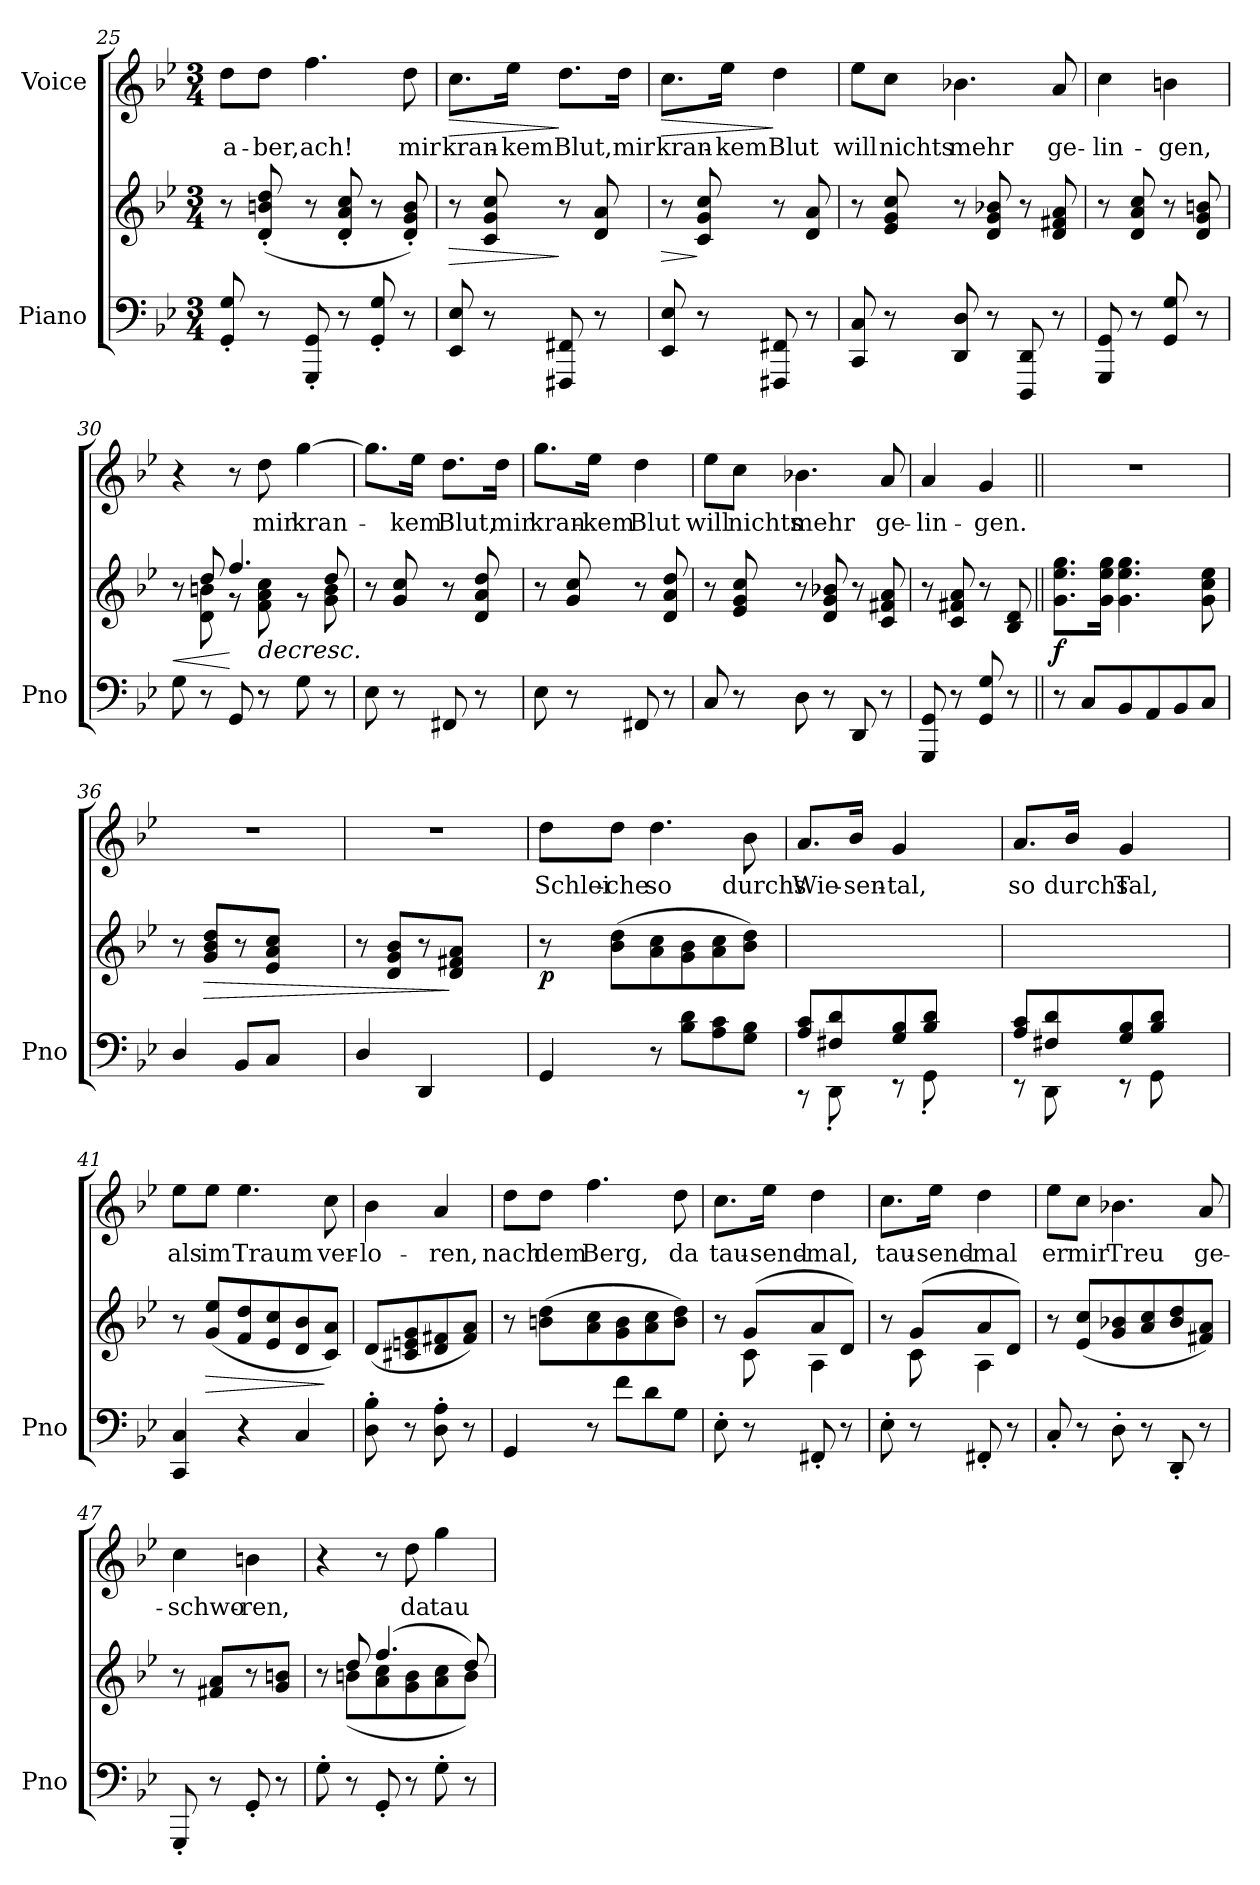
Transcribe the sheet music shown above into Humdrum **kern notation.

**kern	**kern	**dynam	**kern	**text	**dynam
*part2	*part2	*part2	*part1	*part1	*part1
*staff3	*staff2	*staff2/3	*staff1	*staff1	*staff1
*I"Piano	*	*	*I"Voice	*	*
*I'Pno	*	*	*	*	*
*clefF4	*clefG2	*	*clefG2	*	*
*k[b-e-]	*k[b-e-]	*	*k[b-e-]	*	*
*M3/4	*M3/4	*	*M3/4	*	*
=25	=25	=25	=25	=25	=25
8GG/' 8G/'	8r	.	8dd\L	a-	.
8r	(8d/' 8bn/' 8dd/'	.	8dd\J	-ber,	.
8GGG/' 8GG/'	8r	.	4.ff\	ach!	.
8r	8d/' 8a/' 8cc/'	.	.	.	.
8GG/' 8G/'	8r	.	.	.	.
8r	8d/' 8g/' 8b/')	.	8dd\	mir	.
=26	=26	=26	=26	=26	=26
!	!	!LO:HP:b	!	!	!LO:HP:b
8EE-/ 8E-/	8r	>	8.cc\L	kran-	>
8r	8c/ 8g/ 8cc/	.	.	.	.
.	.	.	16ee-\Jk	-kem	.
8FFF#X/ 8FF#X/	8r	]	8.dd\L	Blut,	]
8r	8d/ 8a/	.	.	.	.
.	.	.	16dd\Jk	mir	.
=27	=27	=27	=27	=27	=27
!	!	!LO:HP:b	!	!	!LO:HP:b
8EE-/ 8E-/	8r	>	8.cc\L	kran-	>
8r	8c/ 8g/ 8cc/	]	.	.	.
.	.	.	16ee-\Jk	-kem	.
8FFF#X/ 8FF#X/	8r	.	4dd\	Blut	]
8r	8d/ 8a/	.	.	.	.
=28	=28	=28	=28	=28	=28
8CC/ 8C/	8r	.	8ee-\L	will	.
8r	8e-/ 8g/ 8cc/	.	8cc\J	nichts	.
8DD/ 8D/	8r	.	4.b-X\	mehr	.
8r	8d/ 8g/ 8b-X/	.	.	.	.
8DDD/ 8DD/	8r	.	.	.	.
8r	8d/ 8f#X/ 8a/	.	8a/	ge-	.
=29	=29	=29	=29	=29	=29
8GGG/ 8GG/	8r	.	4cc\	-lin-	.
8r	8d/ 8a/ 8cc/	.	.	.	.
8GG/ 8G/	8r	.	4bn\	-gen,	.
8r	8d/ 8g/ 8bn/	.	.	.	.
=30	=30	=30	=30	=30	=30
!	!	!LO:HP:b	!	!	!
*	*^	*	*	*	*
8G\	8r	8ryy	<	4r	.	.
8r	8dd/	8d\ 8bn\	.	.	.	.
8GG/	4.ff/	8r	[	8r	.	.
!	!	!	!LO:HP:b	!	!	!
8r	.	8f\ 8a\ 8cc\	>	8dd\	mir	.
8G\	.	8r	.	[4gg\	kran-	.
8r	8dd/	8g\ 8b\	.	.	.	.
*	*v	*v	*	*	*	*
=31	=31	=31	=31	=31	=31
8E-\	8r	.	8.gg\L]	.	.
8r	8g/ 8cc/	.	.	.	.
.	.	.	16ee-\Jk	-kem	.
8FF#X/	8r	.	8.dd\L	Blut,	.
8r	8d/ 8a/ 8dd/	.	.	.	.
.	.	.	16dd\Jk	mir	.
=32	=32	=32	=32	=32	=32
8E-\	8r	.	8.gg\L	kran-	.
8r	8g/ 8cc/	.	.	.	.
.	.	.	16ee-\Jk	-kem	.
8FF#X/	8r	.	4dd\	Blut	.
8r	8d/ 8a/ 8dd/	.	.	.	.
=33	=33	=33	=33	=33	=33
8C/	8r	.	8ee-\L	will	.
8r	8e-/ 8g/ 8cc/	.	8cc\J	nichts	.
8D\	8r	.	4.b-X\	mehr	.
8r	8d/ 8g/ 8b-X/	.	.	.	.
8DD/	8r	.	.	.	.
8r	8c/ 8f#X/ 8a/	.	8a/	ge-	.
=34	=34	=34	=34	=34	=34
8GGG/ 8GG/	8r	.	4a/	-lin-	.
8r	8c/ 8f#X/ 8a/	.	.	.	.
8GG/ 8G/	8r	.	4g/	-gen.	.
8r	8B-/ 8d/	.	.	.	.
=35||	=35||	=35||	=35||	=35||	=35||
!	!	!LO:DY:b	!	!	!
8r	8.g\ 8.ee-\ 8.gg\L	f	2.r	.	.
8C/L	.	.	.	.	.
.	16g\ 16ee-\ 16gg\Jk	.	.	.	.
8BB-/	4.g\ 4.ee-\ 4.gg\	.	.	.	.
8AA/	.	.	.	.	.
8BB-/	.	.	.	.	.
8C/J	8g\ 8cc\ 8ee-\	.	.	.	.
=36	=36	=36	=36	=36	=36
4D/	8r	.	2.r	.	.
!	!	!LO:HP:b	!	!	!
.	8g/ 8b-/ 8dd/L	>	.	.	.
8BB-/L	8r	.	.	.	.
8C/J	8e-/ 8a/ 8cc/J	.	.	.	.
4ryy	4ryy	.	.	.	.
=37	=37	=37	=37	=37	=37
4D/	8r	.	2.r	.	.
.	8d/ 8g/ 8b-/L	.	.	.	.
4DD/	8r	.	.	.	.
.	8d/ 8f#X/ 8a/J	]	.	.	.
4ryy	4ryy	.	.	.	.
=38	=38	=38	=38	=38	=38
!	!	!LO:DY:b	!	!	!
4GG/	8r	p	8dd\L	Schlei-	.
.	(8b-\ 8dd\L	.	8dd\J	-che	.
8r	8a\ 8cc\	.	4.dd\	so	.
8B-\ 8d\L	8g\ 8b-\	.	.	.	.
8A\ 8c\	8a\ 8cc\	.	.	.	.
8G\ 8B-\J	8b-\ 8dd\J)	.	8b-\	durchs	.
=39	=39	=39	=39	=39	=39
*^	*	*	*	*	*
8A/ 8c/L	8r	2.ryy	.	8.a/L	Wie-	.
8F#X/ 8d/	8DD'\	.	.	.	.	.
.	.	.	.	16b-/Jk	-sen-	.
8G/ 8B-/	8r	.	.	4g/	-tal,	.
8B-/ 8d/J	8GG'\	.	.	.	.	.
4ryy	4ryy	.	.	4ryy	.	.
=40	=40	=40	=40	=40	=40	=40
8A/ 8c/L	8r	2.ryy	.	8.a/L	so	.
8F#X/ 8d/	8DD\	.	.	.	.	.
.	.	.	.	16b-/Jk	durchs	.
8G/ 8B-/	8r	.	.	4g/	Tal,	.
8B-/ 8d/J	8GG\	.	.	.	.	.
4ryy	4ryy	.	.	4ryy	.	.
*v	*v	*	*	*	*	*
=41	=41	=41	=41	=41	=41
4CC/ 4C/	8r	.	8ee-\L	als	.
!	!	!LO:HP:b	!	!	!
.	(8g/ 8ee-/L	>	8ee-\J	im	.
4r	8f/ 8dd/	.	4.ee-\	Traum	.
.	8e-/ 8cc/	.	.	.	.
4C/	8d/ 8b-/	.	.	.	.
.	8c/ 8a/J)	]	8cc\	ver-	.
=42	=42	=42	=42	=42	=42
8D\' 8B-\'	(8d/L	.	4b-\	-lo-	.
8r	8c#X/ 8en/ 8g/	.	.	.	.
8D\' 8A\'	8d/ 8f#X/	.	4a/	-ren,	.
8r	8f#/ 8a/J)	.	.	.	.
=43	=43	=43	=43	=43	=43
4GG/	8r	.	8dd\L	nach	.
.	(8bn\ 8dd\L	.	8dd\J	dem	.
8r	8a\ 8cc\	.	4.ff\	Berg,	.
8f\L	8g\ 8b\	.	.	.	.
8d\	8a\ 8cc\	.	.	.	.
8G\J	8b\ 8dd\J)	.	8dd\	da	.
=44	=44	=44	=44	=44	=44
*	*^	*	*	*	*
8E-'\	8r	8ryy	.	8.cc\L	tau-	.
8r	(8g/L	8c\	.	.	.	.
.	.	.	.	16ee-\Jk	-send-	.
8FF#X'/	8a/	4A\	.	4dd\	-mal,	.
8r	8d/J)	.	.	.	.	.
=45	=45	=45	=45	=45	=45	=45
8E-'\	8r	8ryy	.	8.cc\L	tau-	.
8r	(8g/L	8c\	.	.	.	.
.	.	.	.	16ee-\Jk	-send-	.
8FF#X'/	8a/	4A\	.	4dd\	-mal	.
8r	8d/J)	.	.	.	.	.
*	*v	*v	*	*	*	*
=46	=46	=46	=46	=46	=46
8C'/	8r	.	8ee-\L	er	.
8r	(8e-/ 8cc/L	.	8cc\J	mir	.
8D'\	8g/ 8b-X/	.	4.b-X\	Treu	.
8r	8a/ 8cc/	.	.	.	.
8DD'/	8b-/ 8dd/	.	.	.	.
8r	8f#X/ 8a/J)	.	8a/	ge-	.
=47	=47	=47	=47	=47	=47
8GGG'/	8r	.	4cc\	-schwo-	.
8r	8f#X/ 8a/L	.	.	.	.
8GG'/	8r	.	4bn\	-ren,	.
8r	8g/ 8bn/J	.	.	.	.
=48	=48	=48	=48	=48	=48
*	*^	*	*	*	*
8G'\	8r	8ryy	.	4r	.	.
8r	8dd/	(8bn\L	.	.	.	.
8GG'/	(4.ff/	8a\ 8cc\	.	8r	.	.
8r	.	8g\ 8b\	]	8dd\	da	.
8G'\	.	8a\ 8cc\	.	4gg\	tau-	.
8r	8dd/)	8b\J)	.	.	.	.
*	*v	*v	*	*	*	*
=	=	=	=	=	=
*-	*-	*-	*-	*-	*-
